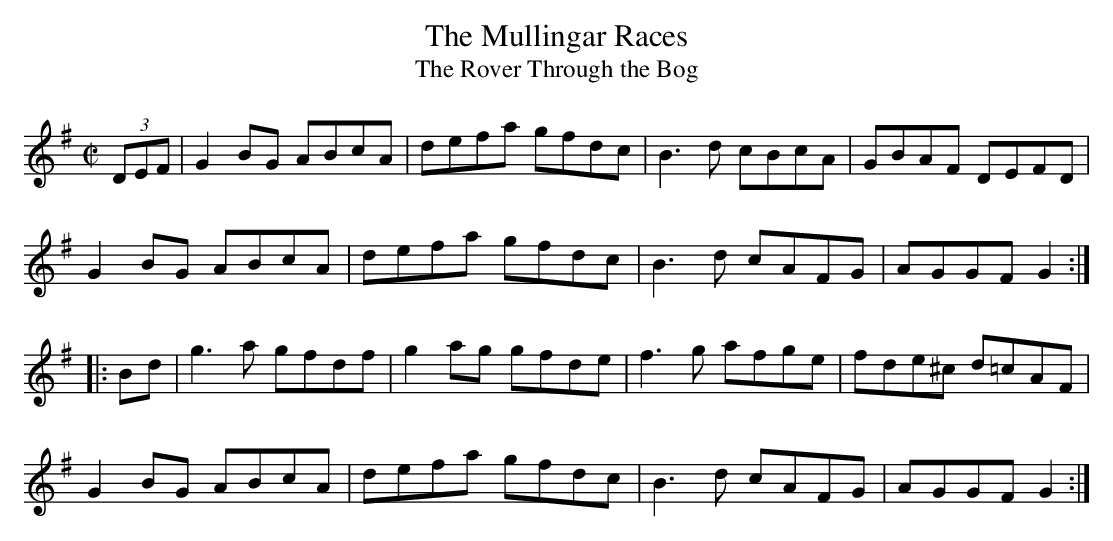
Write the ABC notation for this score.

X:1
T:Mullingar Races, The
T:Rover Through the Bog, The
M:C|
K:G
(3DEF|G2BG ABcA|defa gfdc|B3d cBcA|GBAF DEFD|
G2BG ABcA|defa gfdc|B3d cAFG|AGGF G2:|
|:Bd|g3a gfdf|g2ag gfde|f3g afge|fde^c d=cAF|
G2BG ABcA|defa gfdc|B3d cAFG|AGGF G2:|
